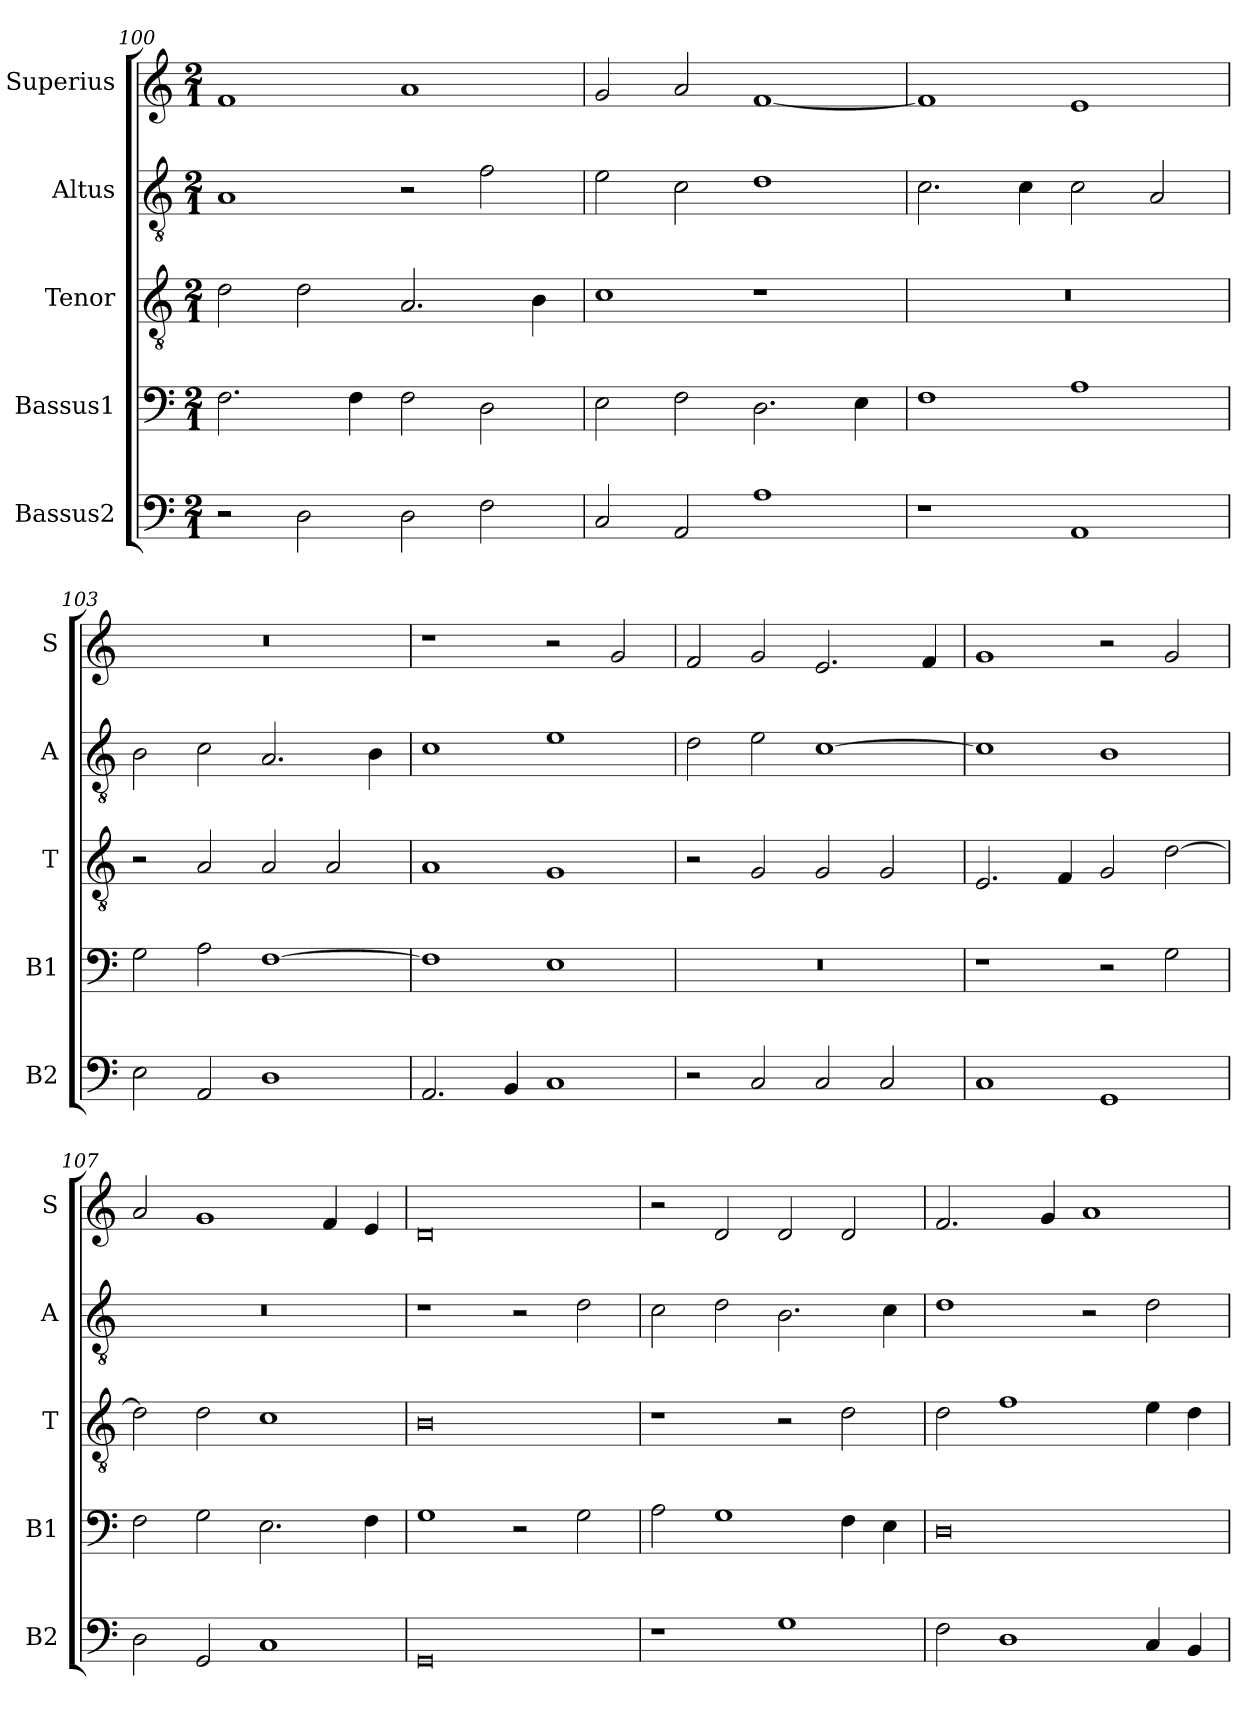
**kern	**kern	**kern	**kern	**kern
*part5	*part4	*part3	*part2	*part1
*staff5	*staff4	*staff3	*staff2	*staff1
*I"Bassus2	*I"Bassus1	*I"Tenor	*I"Altus	*I"Superius
*I'B2	*I'B1	*I'T	*I'A	*I'S
*clefF4	*clefF4	*clefGv2	*clefGv2	*clefG2
*k[]	*k[]	*k[]	*k[]	*k[]
*M2/1	*M2/1	*M2/1	*M2/1	*M2/1
=100	=100	=100	=100	=100
2r	2.F\	2d\	1A	1f
2D\	.	2d\	.	.
.	4F\	.	.	.
2D\	2F\	2.A/	2r	1a
2F\	2D\	.	2f\	.
.	.	4B\	.	.
=101	=101	=101	=101	=101
2C/	2E\	1c	2e\	2g/
2AA/	2F\	.	2c\	2a/
1A	2.D\	1r	1d	[1f
.	4E\	.	.	.
=102	=102	=102	=102	=102
1r	1F	0r	2.c\	1f]
.	.	.	4c\	.
1AA	1A	.	2c\	1e
.	.	.	2A/	.
=103	=103	=103	=103	=103
2E\	2G\	2r	2B\	0r
2AA/	2A\	2A/	2c\	.
1D	[1F	2A/	2.A/	.
.	.	2A/	.	.
.	.	.	4B\	.
=104	=104	=104	=104	=104
2.AA/	1F]	1A	1c	1r
4BB/	.	.	.	.
1C	1E	1G	1e	2r
.	.	.	.	2g/
=105	=105	=105	=105	=105
2r	0r	2r	2d\	2f/
2C/	.	2G/	2e\	2g/
2C/	.	2G/	[1c	2.e/
2C/	.	2G/	.	.
.	.	.	.	4f/
=106	=106	=106	=106	=106
1C	1r	2.E/	1c]	1g
.	.	4F/	.	.
1GG	2r	2G/	1B	2r
.	2G\	[2d\	.	2g/
=107	=107	=107	=107	=107
2D\	2F\	2d\]	0r	2a/
2GG/	2G\	2d\	.	1g
1C	2.E\	1c	.	.
.	.	.	.	4f/
.	4F\	.	.	4e/
=108	=108	=108	=108	=108
0GG	1G	0B	1r	0d
.	2r	.	2r	.
.	2G\	.	2d\	.
=109	=109	=109	=109	=109
1r	2A\	1r	2c\	2r
.	1G	.	2d\	2d/
1G	.	2r	2.B\	2d/
.	4F\	2d\	.	2d/
.	4E\	.	4c\	.
=110	=110	=110	=110	=110
2F\	0D	2d\	1d	2.f/
1D	.	1f	.	.
.	.	.	.	4g/
.	.	.	2r	1a
4C/	.	4e\	2d\	.
4BB/	.	4d\	.	.
=	=	=	=	=
*-	*-	*-	*-	*-
